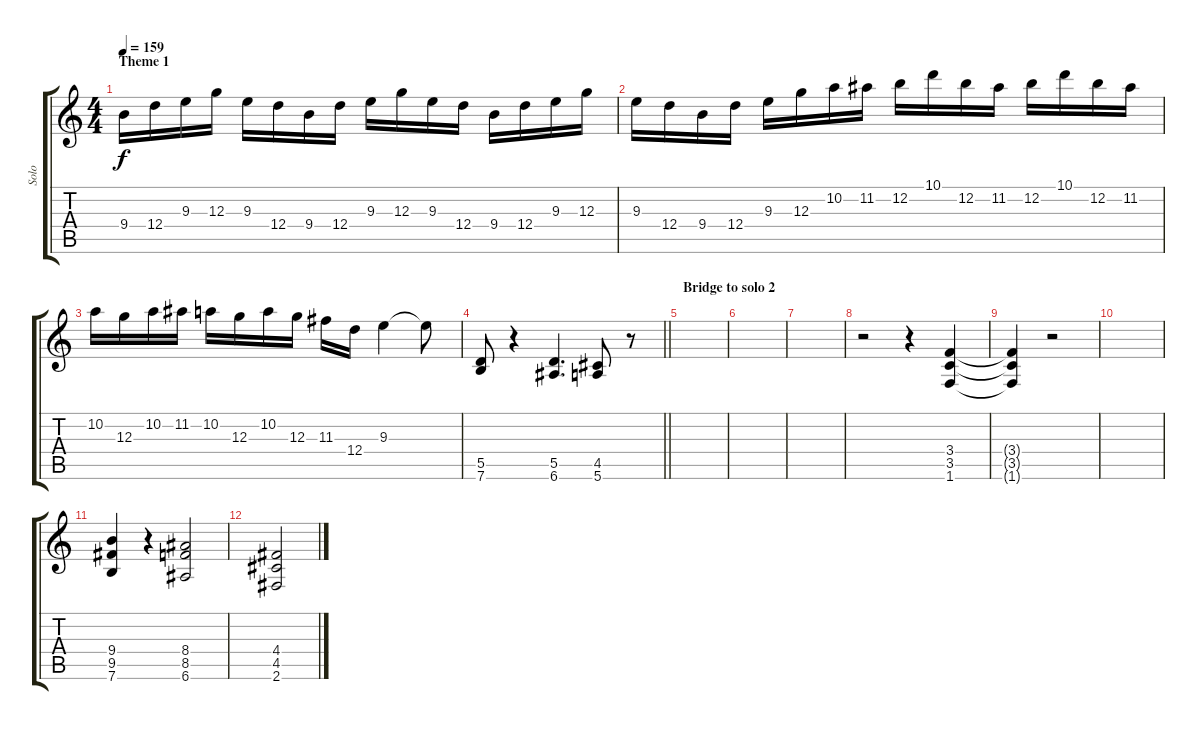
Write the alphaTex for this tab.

\track ("Solo" "Solo") {instrument distortionguitar}
\staff {score tabs}
\tuning (E4 B3 G3 D3 A2 E2) {hide}
\ts (4 4)
\section ("" "Theme 1")
\tempo 159
\clef g2
\ks c
9.4.16{dy f} 12.4.16 9.3.16 12.3.16 9.3.16 12.4.16 9.4.16 12.4.16 9.3.16 12.3.16 9.3.16 12.4.16 9.4.16 12.4.16 9.3.16 12.3.16 |
9.3.16 12.4.16 9.4.16 12.4.16 9.3.16 12.3.16 10.2.16 11.2.16 12.2.16 10.1.16 12.2.16 11.2.16 12.2.16 10.1.16 12.2.16 11.2.16 |
10.2.16 12.3.16 10.2.16 11.2.16 10.2.16 12.3.16 10.2.16 12.3.16 11.3.16 12.4.16 9.3.4 9.3{t}.8 |
\barLineRight lightlight
(5.5 7.6).8 r.4 (5.5 6.6).4{d} (4.5 5.6).8 r.8 |
\section ("" "Bridge to solo 2")
|
|
|
r.2 r.4 (3.4 3.5 1.6).4 |
(3.4{t} 3.5{t} 1.6{t}).4 r.2 |
|
(9.4 9.5 7.6).4 r.4 (8.4 8.5 6.6).2 |
(4.4 4.5 2.6).2
